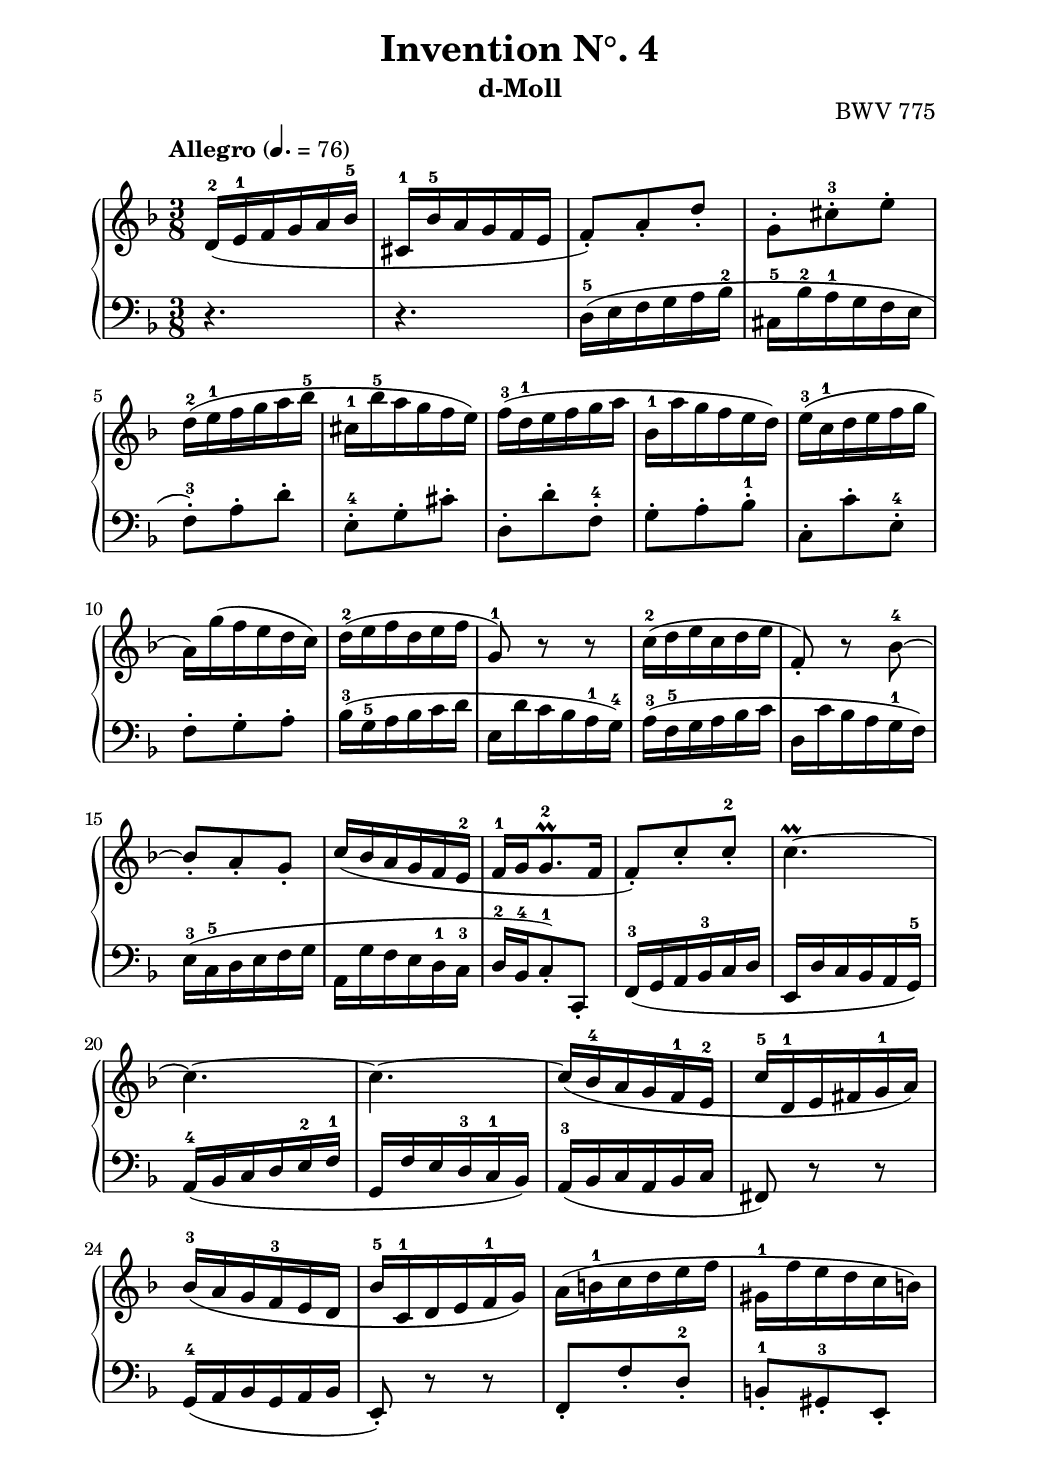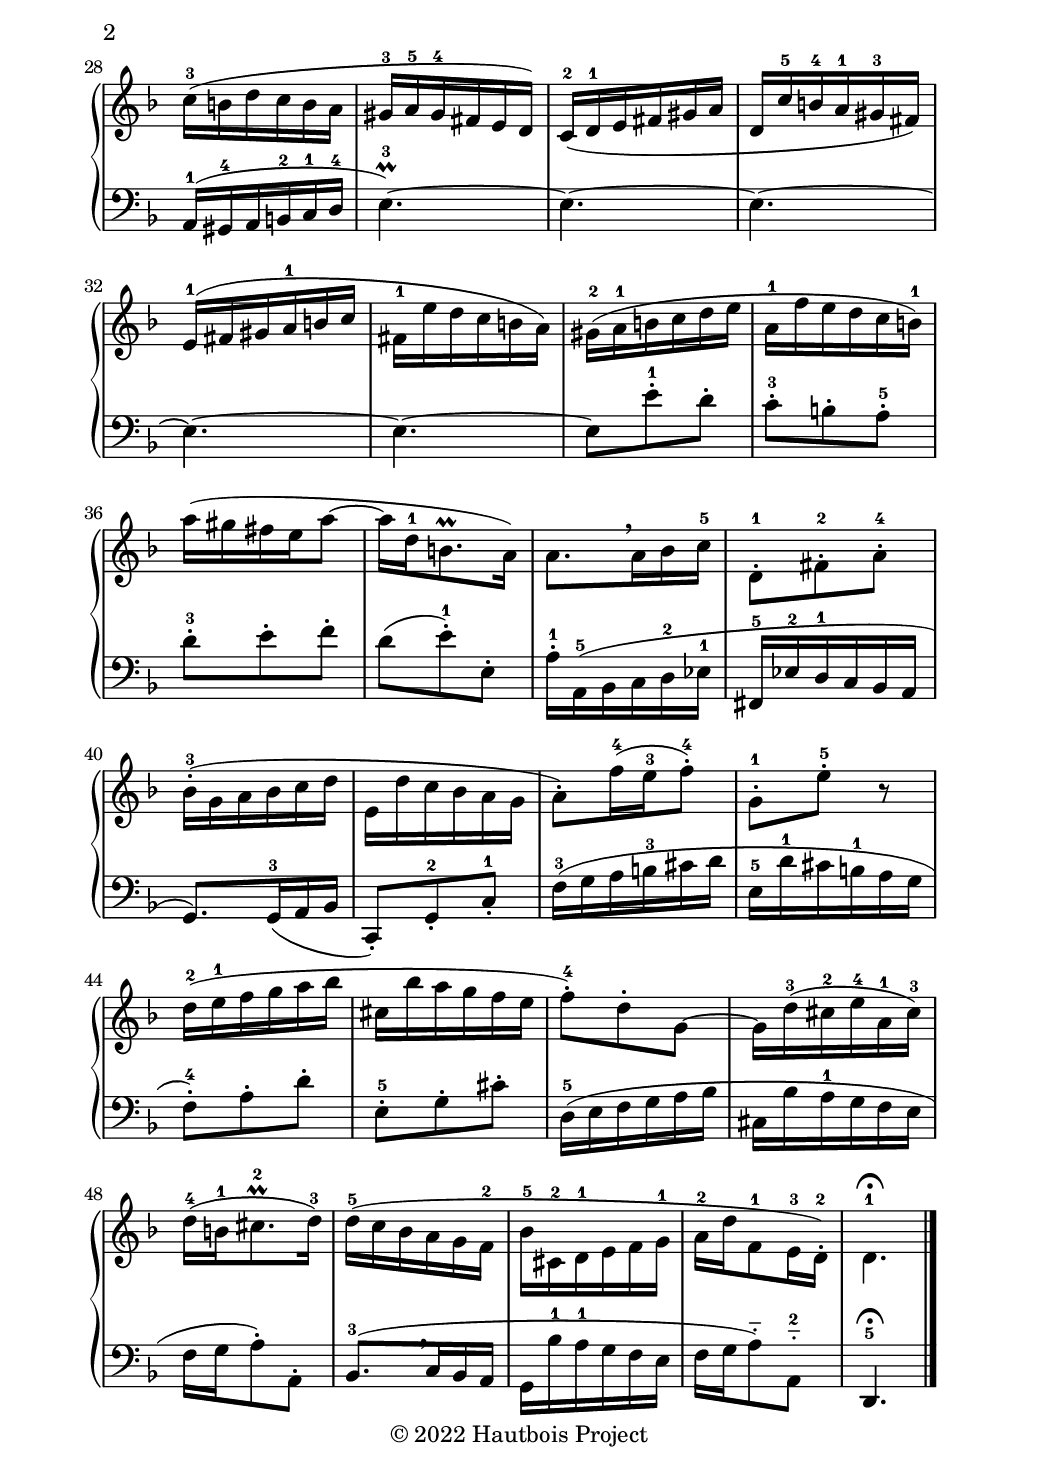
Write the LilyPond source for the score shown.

%! Title: 15 Inventions, BWV 772-786
%! Subtitle: No.4, BWV 775
%! Subsubtitle:
%! Type: final
%! Status: review
%! Remark:

\version "2.22.1"
%% Generated by lilypond-book
%% Options: [exampleindent=10.16\mm,indent=0\mm,line-width=14.5\cm,noragged-right,papersize=a5,quote]
%\include "lilypond-book-preamble.ly"
\include "italiano.ly"

%****************************************************************
% Start cut-&-pastable-section

%****************************************************************

\paper {
  % Set paper
  #(set-paper-size "b5")
  indent = 0\mm
  line-width = 14.5\cm
  ragged-right = ##f
  line-width = #(- line-width (* mm 3.000000) (* mm 1))
}

\layout {
  
}

%*****************************************
%  Set Header
%*****************************************
\header {
  title = "Invention N°. 4"
  subtitle = "d-Moll"
  opus = "BWV 775"
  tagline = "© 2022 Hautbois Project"
}

%*****************************************
% Start Voice
% Write the voices here
%*****************************************
MyMeter = \time 3/8
MyTempo = \tempo "Allegro" 4. = 76
MyKey = \key re \minor
PieceName = "d-Moll"

VoiceI = \relative {
  %bar 1 - 4
  re'16-2( mi-1 fa sol la sib-5  
  dod,-1 sib'-5 la sol fa mi
  fa8\staccato) la\staccato re\staccato
  sol,\staccato dod-3\staccato mi\staccato
  
  %bar 5 - 8
  re16-2( mi-1 fa sol la sib-5
  dod,-1 sib'-5 la sol fa mi)
  fa-3( re-1 mi fa sol la
  sib,-1 la' sol fa mi re)
  
  %bar 9 - 12
  mi-3( do-1 re mi fa sol
  la,) sol'( fa mi re do)
  re-2( mi fa re mi fa
  sol,8-1) r8 r8

  %bar 13 - 16
  do16-2( re mi do re mi
  fa,8\staccato ) r sib~-4
  sib\staccato la\staccato sol\staccato
  do16( sib la sol fa mi-2

  %bar 17 - 20
  fa-1 sol sol8.\prall-2 fa16
  fa8\staccato) do'\staccato do-2\staccato
  do4.~\prall
  do4.~

  %bar 21 - 24
  do4.~
  do16( sib-4 la sol fa-1 mi-2
  do'-5 re,-1 mi fad sol-1 la)
  sib-3( la sol fa-3 mi re

  %bar 25 - 28
  sib'-5 do,-1 re mi fa-1 sol)
  la( si-1 do re mi fa
  sold,-1 fa' mi re do si)
  do-3( si re do si la

  %bar 29 - 32
  sold-3 la-5 sold-4 fad mi re)
  do-2( re-1 mi fad sold la 
  re, do'-5 si-4 la-1 sold-3 fad)
  mi-1( fad sold la-1 si do

  %bar 33 - 36
  fad,-1 mi' re do si la)
  sold-2( la-1 si do re mi
  la,-1 fa' mi re do si-1)
  la'( sold fad mi la8~

  %bar 37 - 40
  la16 re,-1 si8.\prall la16)
  { \stemDown la8.[ \breathe la16 sib do-5] }
  re,8-1\staccato fad-2\staccato la-4\staccato
  sib16-3\staccato( sol la sib do re

  %bar 41 - 44
  mi, re' do sib la sol
  la8\staccato) fa'16-4( mi-3 fa8-4\staccato)
  sol,-1\staccato mi'-5\staccato r
  re16-2( mi-1 fa sol la sib 

  %bar 45 - 48
  dod, sib' la sol fa mi
  fa8-4\staccato) re\staccato sol,~
  sol16 re'-3( dod-2 mi-4 la,-1 dod-3)
  re-4( si-1 dod8.-2\prall re16-3)

  %bar 49 - 52
  re-5( do sib la sol fa-2
  sib-5 dod,-2 re-1 mi fa sol-1
  la-2 re fa,8-1 mi16-3 re-2\staccato)
  re4.-1\fermata
  
  \bar "|."

}


BassoI = \relative {
  %bar 1 - 4
  r4.
  r4.
  re16-5( mi fa sol la sib-2
  dod,-5 sib'-2 la-1 sol fa mi
  
  %bar 5 - 8
  fa8-3\staccato) la\staccato re\staccato
  mi,-4\staccato sol\staccato dod\staccato
  re,\staccato re'\staccato fa,-4\staccato
  sol\staccato la\staccato sib-1\staccato

  %bar 9 - 12
  do,\staccato do'\staccato mi,-4\staccato
  fa\staccato sol\staccato la\staccato
  sib16-3( sol-5 la sib do re
  mi, re' do sib la-1 sol-4)

  %bar 13 - 16
  la-3( fa-5 sol la sib do
  re, do' sib la sol-1 fa)
  mi-3( do-5 re mi fa sol
  la, sol' fa mi re-1 do-3

  %bar 17 - 20
  re-2 sib-4 do8-1\staccato) do,\staccato
  fa16-3( sol la sib-3 do re
  mi, re' do sib la sol-5)
  la-4( sib do re mi-2 fa-1
  
  %bar 21 - 24
  sol, fa' mi re-3 do-1 sib)
  la-3( sib do la sib do
  fad,8) r8 r8
  sol16-4( la sib sol la sib

  %bar 25 - 28
  mi,8\staccato) r8 r8
  fa\staccato fa'\staccato re-2\staccato
  si-1\staccato sold-3\staccato mi\staccato
  la16-1( sold-4 la si-2 do-1 re-4

  %bar 29 - 32
  mi4.~-3)\prall
  mi4.~
  mi4.~
  mi4.~

  %bar 33 - 36
  mi4.~
  mi8 mi'-1\staccato re\staccato
  do-3\staccato si\staccato la-5\staccato
  re-3\staccato mi\staccato fa\staccato

  %bar 37 - 40
  re( mi-1\staccato) mi,\staccato
  la16-1\staccato la,-5( sib do re-2 mib-1
  fad,-5 mib'-2 re-1 do sib la
  sol8.) sol16-3( la sib

  %bar 41 - 44
  do,8\staccato) sol'-2\staccato do-1\staccato
  fa16-3( sol la si-3 dod re
  mi,-5 re'-1 dod si-1 la sol
  fa8-4\staccato) la\staccato re\staccato

  %bar 45 - 48
  mi,-5\staccato sol\staccato dod\staccato
  re,16-5( mi fa sol la sib
  dod, sib' la-1 sol fa mi
  fa sol la8\staccato) la,\staccato

  %bar 49 - 52
  sib8.-3[( \breathe do16 sib la]
  sol sib'-1 la-1 sol fa mi
  fa sol la8-_) la,-2-_
  re,4.-5\fermata
  
  %\bar "|."

}

%*****************************************
%  Start Score
%*****************************************

%\markup { \vspace #1 }
\score {
  \header {
    %piece = \PieceName
  }
  \new PianoStaff <<
    \new Staff { 
      \clef "treble" 
      \MyTempo
      \MyKey
      \MyMeter
        \VoiceI
    }
    \new Staff { 
      \clef "bass"
      \MyTempo
      \MyKey
      \MyMeter
        \BassoI
    }
  >>
}

